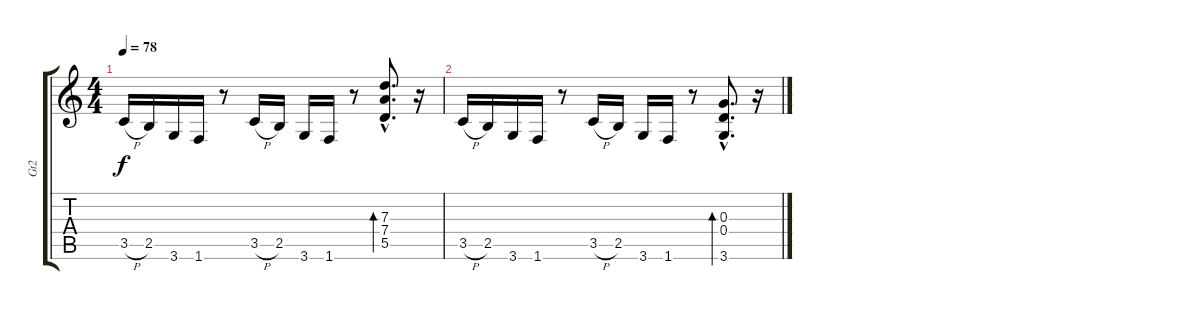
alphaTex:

\track ("Gt2" "Gt2") {instrument overdrivenguitar}
\staff {score tabs}
\tuning (E4 B3 G3 D3 A2 E2) {hide}
\ts (4 4)
\tempo 78
\clef g2
\ks c
3.5{h}.16{dy f} 2.5.16 3.6.16 1.6.16 r.8 3.5{h}.16 2.5.16 3.6.16 1.6.16 r.8 (7.3{hac} 7.4{hac} 5.5{hac}).8{d bd 120} r.16 |
3.5{h}.16 2.5.16 3.6.16 1.6.16 r.8 3.5{h}.16 2.5.16 3.6.16 1.6.16 r.8 (0.3{hac} 0.4{hac} 3.6{hac}).8{d bd 120} r.16
